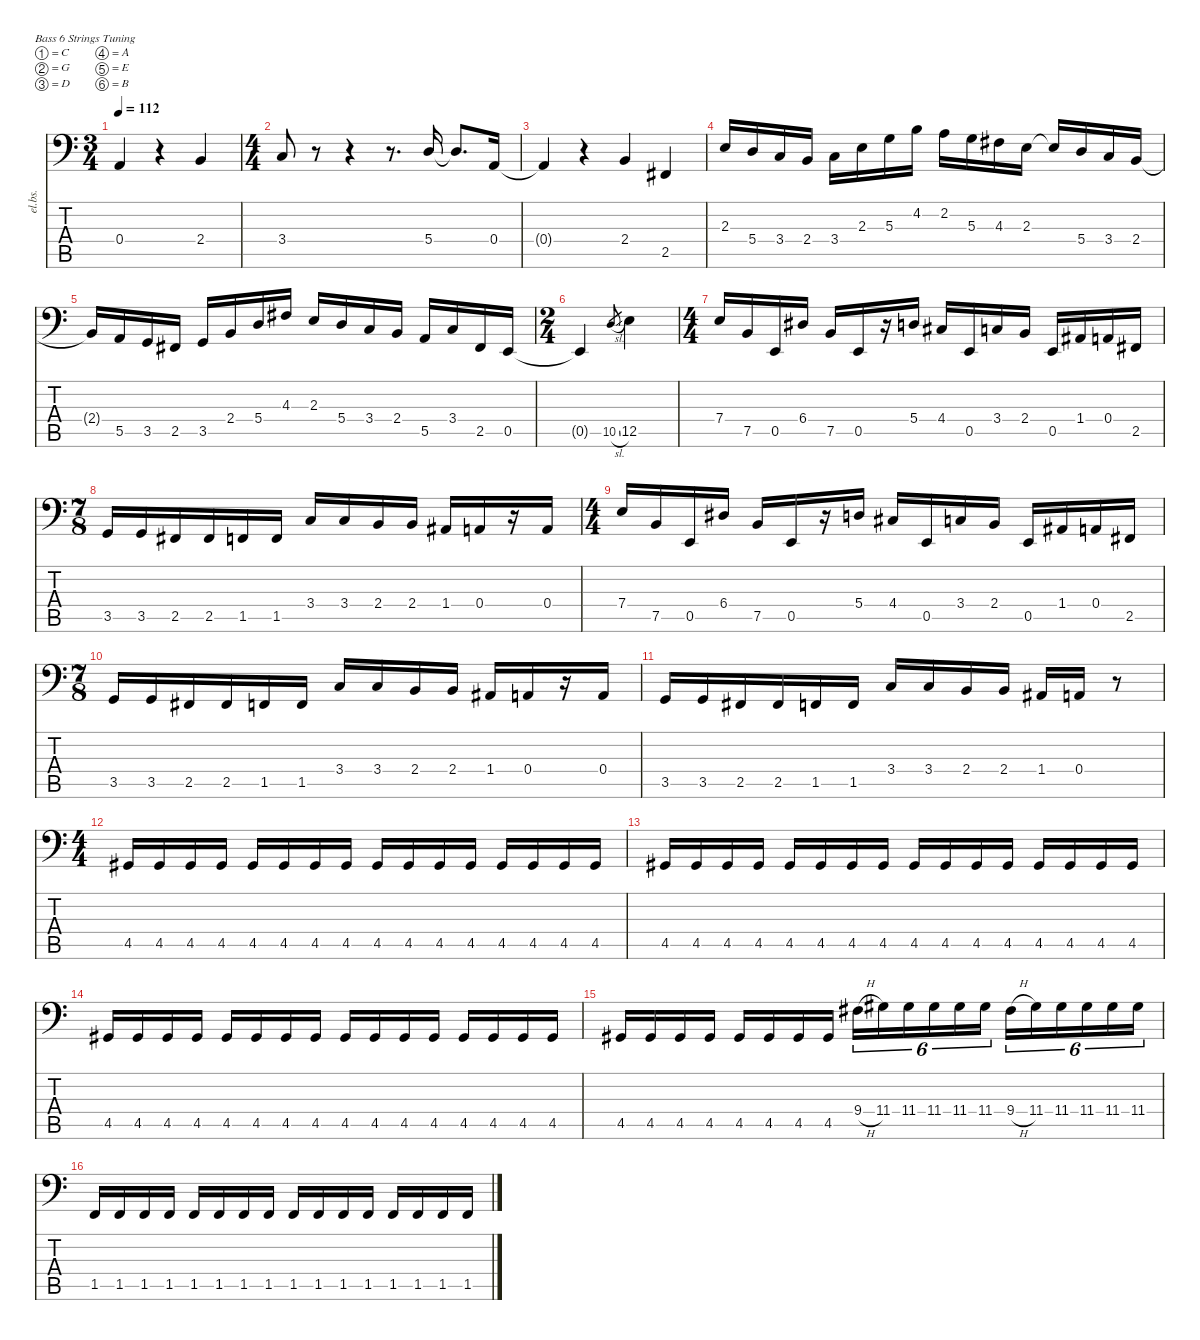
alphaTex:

\defaultSystemsLayout 4
\hideDynamics
\bracketExtendMode nobrackets
\otherSystemsTrackNameOrientation horizontal
\track ("John Myung" "el.bs.") {instrument electricbassfinger}
\staff {score tabs}
\tuning (C3 G2 D2 A1 E1 B0)
\ts (3 4)
\beaming (8 2 2 2)
\tempo 112
\clef f4
\ks c
0.4{t}.4{dy f beam Up} r.4{beam Up} 2.4.4{beam Up} |
\ts (4 4)
\beaming (8 2 2 2 2)
3.4.8{beam Up} r.8{beam Up} r.4{beam Up} r.8{d beam Up} 5.4.16{beam Up} 5.4{t}.8{d beam Up} 0.4.16{beam Up} |
0.4{t}.4{beam Up} r.4{beam Up} 2.4.4{beam Up} 2.5{acc #}.4{beam Up} |
2.3.16{beam Up} 5.4.16{beam Up} 3.4.16{beam Up} 2.4.16{beam Up} 3.4.16{beam Down} 2.3.16{beam Down} 5.3.16{beam Down} 4.2.16{beam Down} 2.2.16{beam Down} 5.3.16{beam Down} 4.3{acc #}.16{beam Down} 2.3.16{beam Down} 2.3{t}.16{beam Up} 5.4.16{beam Up} 3.4.16{beam Up} 2.4.16{beam Up} |
2.4{t}.16{beam Up} 5.5.16{beam Up} 3.5.16{beam Up} 2.5{acc #}.16{beam Up} 3.5.16{beam Up} 2.4.16{beam Up} 5.4.16{beam Up} 4.3{acc #}.16{beam Up} 2.3.16{beam Up} 5.4.16{beam Up} 3.4.16{beam Up} 2.4.16{beam Up} 5.5.16{beam Up} 3.4.16{beam Up} 2.5{acc #}.16{beam Up} 0.5.16{beam Up} |
\ts (2 4)
\beaming (8 2 2)
0.5{t}.4{beam Up} 10.5{sl}.8{gr dy mf beam Up} 12.5.4{dy f beam Down} |
\ts (4 4)
\beaming (8 2 2 2 2)
7.4.16{beam Up} 7.5.16{beam Up} 0.5.16{beam Up} 6.4{acc #}.16{beam Up} 7.5.16{beam Up} 0.5.16{beam Up} r.16{beam Up} 5.4.16{beam Up} 4.4{acc #}.16{beam Up} 0.5.16{beam Up} 3.4.16{beam Up} 2.4.16{beam Up} 0.5.16{beam Up} 1.4{acc #}.16{beam Up} 0.4.16{beam Up} 2.5{acc #}.16{beam Up} |
\ts (7 8)
\beaming (8 3 2 2)
3.5.16{beam Up} 3.5.16{beam Up} 2.5{acc #}.16{beam Up} 2.5{acc #}.16{beam Up} 1.5.16{beam Up} 1.5.16{beam Up} 3.4.16{beam Up} 3.4.16{beam Up} 2.4.16{beam Up} 2.4.16{beam Up} 1.4{acc #}.16{beam Up} 0.4.16{beam Up} r.16{beam Up} 0.4.16{beam Up} |
\ts (4 4)
\beaming (8 2 2 2 2)
7.4.16{beam Up} 7.5.16{beam Up} 0.5.16{beam Up} 6.4{acc #}.16{beam Up} 7.5.16{beam Up} 0.5.16{beam Up} r.16{beam Up} 5.4.16{beam Up} 4.4{acc #}.16{beam Up} 0.5.16{beam Up} 3.4.16{beam Up} 2.4.16{beam Up} 0.5.16{beam Up} 1.4{acc #}.16{beam Up} 0.4.16{beam Up} 2.5{acc #}.16{beam Up} |
\ts (7 8)
\beaming (8 3 2 2)
3.5.16{beam Up} 3.5.16{beam Up} 2.5{acc #}.16{beam Up} 2.5{acc #}.16{beam Up} 1.5.16{beam Up} 1.5.16{beam Up} 3.4.16{beam Up} 3.4.16{beam Up} 2.4.16{beam Up} 2.4.16{beam Up} 1.4{acc #}.16{beam Up} 0.4.16{beam Up} r.16{beam Up} 0.4.16{beam Up} |
3.5.16{beam Up} 3.5.16{beam Up} 2.5{acc #}.16{beam Up} 2.5{acc #}.16{beam Up} 1.5.16{beam Up} 1.5.16{beam Up} 3.4.16{beam Up} 3.4.16{beam Up} 2.4.16{beam Up} 2.4.16{beam Up} 1.4{acc #}.16{beam Up} 0.4.16{beam Up} r.8{beam Up} |
\ts (4 4)
\beaming (8 2 2 2 2)
4.5{acc #}.16{beam Up} 4.5{acc #}.16{beam Up} 4.5{acc #}.16{beam Up} 4.5{acc #}.16{beam Up} 4.5{acc #}.16{beam Up} 4.5{acc #}.16{beam Up} 4.5{acc #}.16{beam Up} 4.5{acc #}.16{beam Up} 4.5{acc #}.16{beam Up} 4.5{acc #}.16{beam Up} 4.5{acc #}.16{beam Up} 4.5{acc #}.16{beam Up} 4.5{acc #}.16{beam Up} 4.5{acc #}.16{beam Up} 4.5{acc #}.16{beam Up} 4.5{acc #}.16{beam Up} |
4.5{acc #}.16{beam Up} 4.5{acc #}.16{beam Up} 4.5{acc #}.16{beam Up} 4.5{acc #}.16{beam Up} 4.5{acc #}.16{beam Up} 4.5{acc #}.16{beam Up} 4.5{acc #}.16{beam Up} 4.5{acc #}.16{beam Up} 4.5{acc #}.16{beam Up} 4.5{acc #}.16{beam Up} 4.5{acc #}.16{beam Up} 4.5{acc #}.16{beam Up} 4.5{acc #}.16{beam Up} 4.5{acc #}.16{beam Up} 4.5{acc #}.16{beam Up} 4.5{acc #}.16{beam Up} |
4.5{acc #}.16{beam Up} 4.5{acc #}.16{beam Up} 4.5{acc #}.16{beam Up} 4.5{acc #}.16{beam Up} 4.5{acc #}.16{beam Up} 4.5{acc #}.16{beam Up} 4.5{acc #}.16{beam Up} 4.5{acc #}.16{beam Up} 4.5{acc #}.16{beam Up} 4.5{acc #}.16{beam Up} 4.5{acc #}.16{beam Up} 4.5{acc #}.16{beam Up} 4.5{acc #}.16{beam Up} 4.5{acc #}.16{beam Up} 4.5{acc #}.16{beam Up} 4.5{acc #}.16{beam Up} |
4.5{acc #}.16{beam Up} 4.5{acc #}.16{beam Up} 4.5{acc #}.16{beam Up} 4.5{acc #}.16{beam Up} 4.5{acc #}.16{beam Up} 4.5{acc #}.16{beam Up} 4.5{acc #}.16{beam Up} 4.5{acc #}.16{beam Up} 9.4{h acc #}.16{tu (6 4) beam Down} 11.4{acc #}.16{tu (6 4) beam Down} 11.4{acc #}.16{tu (6 4) beam Down} 11.4{acc #}.16{tu (6 4) beam Down} 11.4{acc #}.16{tu (6 4) beam Down} 11.4{acc #}.16{tu (6 4) beam Down} 9.4{h acc #}.16{tu (6 4) beam Down} 11.4{acc #}.16{tu (6 4) beam Down} 11.4{acc #}.16{tu (6 4) beam Down} 11.4{acc #}.16{tu (6 4) beam Down} 11.4{acc #}.16{tu (6 4) beam Down} 11.4{acc #}.16{tu (6 4) beam Down} |
1.5.16{beam Up} 1.5.16{beam Up} 1.5.16{beam Up} 1.5.16{beam Up} 1.5.16{beam Up} 1.5.16{beam Up} 1.5.16{beam Up} 1.5.16{beam Up} 1.5.16{beam Up} 1.5.16{beam Up} 1.5.16{beam Up} 1.5.16{beam Up} 1.5.16{beam Up} 1.5.16{beam Up} 1.5.16{beam Up} 1.5.16{beam Up}
